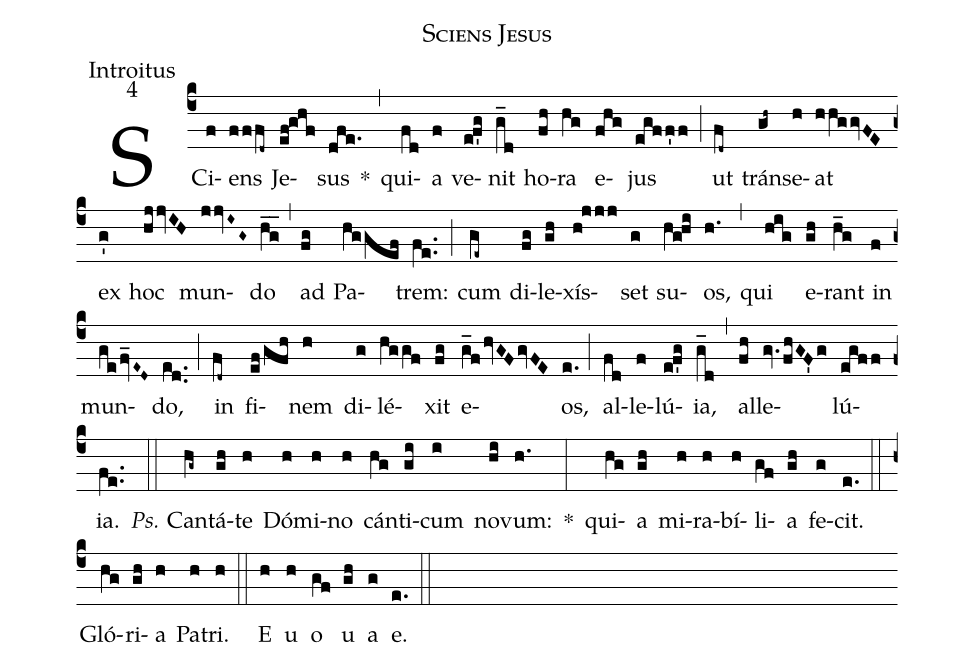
name: Sciens Jesus;
office-part: Introitus;
mode: 4;
%%
(c4) SCi(f)ens(fffd~) Je(ef!ghf)sus(dfe.) *(,) qui(fd)a(f) ve(e!f'g)nit(g_d) ho(fh)ra(hg) e(fhg)jus(egff'f) (;) ut(fd~) tráns(gh~)e(h)at(hhggvFE) ex(g') hoc(hjjvIH) mun(jjvI~G~)do(hg__) (,) ad(fg) Pa(hggef)trem:(fe..) (;) cum(ge~) di(fg)le(gh)xís(h!jjj)set(g) su(hg!hi)os,(h.) (,) qui(hig) e(gh)rant(h_g) in(f) mun(ge/fv_E~D~)do,(ed..) (;) in(fd~) fi(ef/gfh)nem(h) di(g)lé(hggf)xit(fg) e(g_f/hvGFgvFE)os,(e.) (;) al(fd)le(f)lú(e!f'g)ia,(g_d) (,) al(fh)le(gv.fhGF'g)lú(egff)ia.(fe..) (::)
<i>Ps.</i> Can(hg~)tá(gh)te(h) Dó(h)mi(h)no(h) cán(hg)ti(gi)cum(i) no(hi)vum:(h.) *(:)
qui(hg)a(gh) mi(h)ra(h)bí(h)li(gf)a(gh) fe(g)cit.(e.) (::)
Gló(hg)ri(gh)a(h) Pa(h)tri.(h) (::)
<eu>E(h) u(h) o(gf) u(gh) a(g) e.</eu>(e.) (::)
